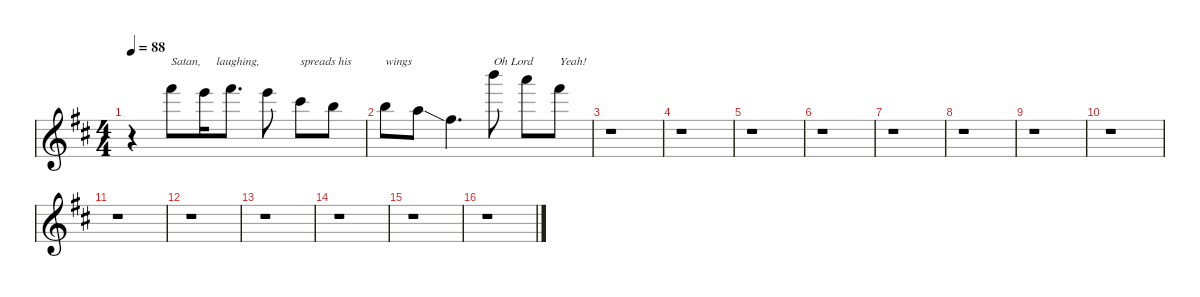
\defaultSystemsLayout 4
\hideDynamics
\bracketExtendMode nobrackets
\singleTrackTrackNamePolicy hidden
\multiTrackTrackNamePolicy hidden
\firstSystemTrackNameMode fullname
\firstSystemTrackNameOrientation horizontal
\otherSystemsTrackNameOrientation horizontal
\track ("Vocals" "sax.") {instrument tenorsax}
\staff {score}
\tuning (E4 B3 G3 D3 A2 E2)
\displaytranspose 14
\ts (4 4)
\tempo 88
\clef g2
\ks d
r.4{dy f beam Down} 12.1{acc #}.8{txt "Satan," dy fff beam Down} 15.2{acc forcenatural}.16{txt "    laughing," beam Down} 12.1{acc #}.8{d beam Down} 15.2{acc forcenatural}.8{beam Down} 12.2{acc #}.8{txt "spreads his" beam Down} 14.3{acc forcenatural}.8{beam Down} |
14.3{acc forcenatural}.8{txt "wings" beam Down} 17.4{ss acc forcenatural}.8{beam Down} 14.4{acc #}.4{d beam Down} 17.1{acc forcenatural}.8{txt "Oh Lord" beam Down} 15.1{acc forcenatural}.8{beam Down} 17.2{acc #}.8{txt "Yeah!" beam Down} |
r.1{beam Down} |
r.1{beam Down} |
r.1{beam Down} |
r.1{beam Down} |
r.1{beam Down} |
r.1{beam Down} |
r.1{beam Down} |
r.1{beam Down} |
r.1{beam Down} |
r.1{beam Down} |
r.1{beam Down} |
r.1{beam Down} |
r.1{beam Down} |
r.1{beam Down}
